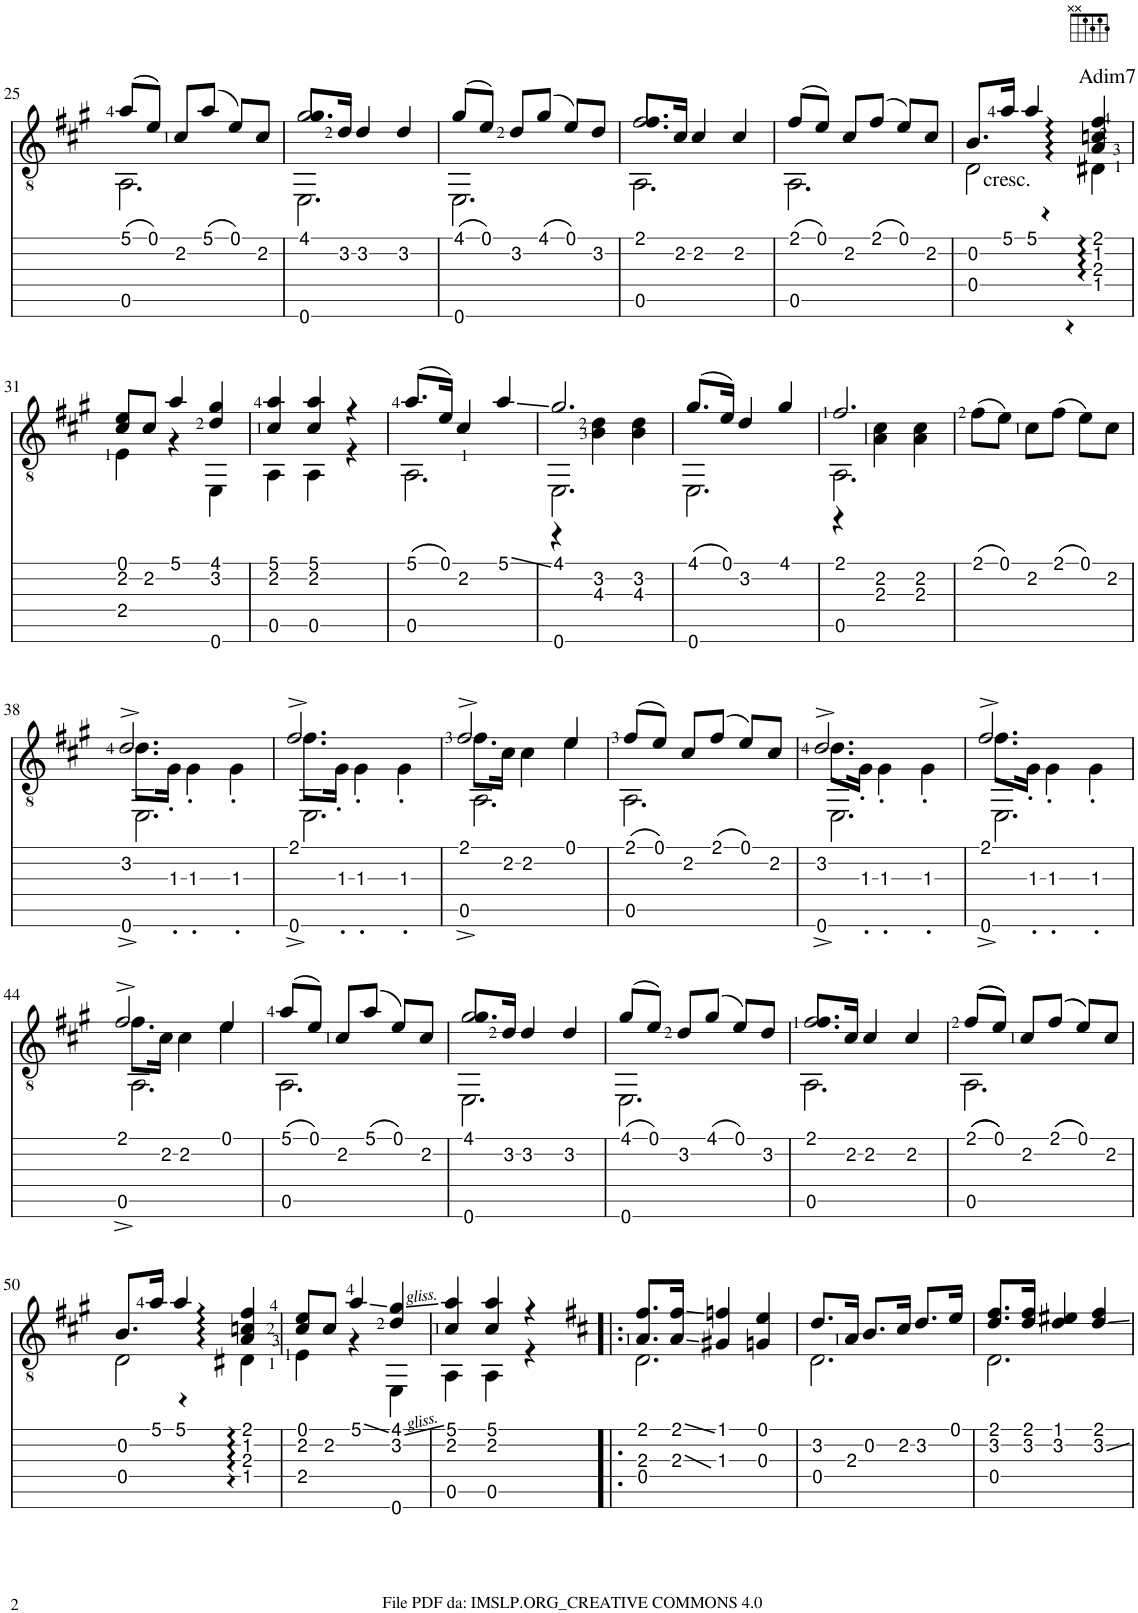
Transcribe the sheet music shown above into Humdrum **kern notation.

**kern	**kern
*part1	*part1
*staff2	*staff1
*I"Guitar	*
*I'Guit.	*
!!LO:PB:g=z
*	*clefGv2
*k[f#c#g#]	*k[f#c#g#]
*M3/4	*M3/4
=25	=25
*^	*^
8aL	2.AA	(8a/L	2.AA\
8eJ	.	8e/J)	.
8c#L	.	8c#/L	.
8aJ	.	(8a/J	.
8eL	.	8e/L)	.
8c#J	.	8c#/J	.
=26	=26	=26	=26
*	*^	*	*^
2.g#	2.EE	8.g#L	2.g#/	2.EE\	8.g#/L
.	.	16dJk	.	.	16d/Jk
.	.	4d	.	.	4d/
.	.	4d	.	.	4d/
*	*v	*v	*	*	*
*	*	*	*v	*v
=27	=27	=27	=27
8g#L	2.EE	(8g#/L	2.EE\
8eJ	.	8e/J)	.
8dL	.	8d/L	.
8g#J	.	(8g#/J	.
8eL	.	8e/L)	.
8dJ	.	8d/J	.
=28	=28	=28	=28
*	*^	*	*^
2.f#	2.AA	8.f#L	2.f#/	2.AA\	8.f#/L
.	.	16c#Jk	.	.	16c#/Jk
.	.	4c#	.	.	4c#/
.	.	4c#	.	.	4c#/
*	*v	*v	*	*	*
*	*	*	*v	*v
=29	=29	=29	=29
8f#L	2.AA	(8f#/L	2.AA\
8eJ	.	8e/J)	.
8c#L	.	8c#/L	.
8f#J	.	(8f#/J	.
8eL	.	8e/L)	.
8c#J	.	8c#/J	.
=30	=30	=30	=30
!LO:TX:a:t=cresc.	!	!	!
8.BL	2D	8.B/L	2D\
16aJk	.	16a/Jk	.
4a	.	4a/	.
!	!	!LO:TX:a:t=Adim7	!
4A 4c 4f#	4D#	4A/ 4cn/ 4f#/	4D#X\
!!LO:LB:g=z	!!
=31	=31	=31	=31
8c#\ 8e\L	4E	8c#/ 8e/L	4E\
8c#J	.	8c#/J	.
4a	4r	4a/	4r
4d 4g#	4EE	4d/ 4g#/	4EE\
=32	=32	=32	=32
4c# 4a	4AA	4c#/ 4a/	4AA\
4c# 4a	4AA	4c#/ 4a/	4AA\
4r	4r	4r	4r
=33	=33	=33	=33
8.aL	2.AA	(8.a/L	2.AA\
16eJk	.	16e/Jk)	.
4c#	.	4c#/	.
4a	.	4a/	.
=34	=34	=34	=34
*	*^	*	*^
2.g#	2.EE	4r	2.g#/	2.EE\	4r
.	.	4B 4d	.	.	4B\ 4d\
.	.	4B 4d	.	.	4B\ 4d\
*	*v	*v	*	*	*
*	*	*	*v	*v
=35	=35	=35	=35
8.g#L	2.EE	(8.g#/L	2.EE\
16eJk	.	16e/Jk)	.
4d	.	4d/	.
4g#	.	4g#/	.
=36	=36	=36	=36
*	*^	*	*^
2.f#	2.AA	4r	2.f#/	2.AA\	4r
.	.	4A 4c#	.	.	4A\ 4c#\
.	.	4A 4c#	.	.	4A\ 4c#\
*v	*v	*v	*	*	*
*	*v	*v	*v
=37	=37
8f#L	(8f#\L
8eJ	8e\J)
8c#L	8c#\L
8f#J	(8f#\J
8eL	8e\L)
8c#J	8c#\J
!!LO:LB:g=z
=38	=38
*^	*^
*	*^	*	*^
2.d^	2.EE	8.dL	2.d^/	2.EE\	8.d\L
.	.	16G#'Jk	.	.	16G#'\Jk
.	.	4G#'	.	.	4G#'\
.	.	4G#'	.	.	4G#'\
=39	=39	=39	=39	=39	=39
2.f#^	2.EE	8.f#L	2.f#^/	2.EE\	8.f#\L
.	.	16G#'Jk	.	.	16G#'\Jk
.	.	4G#'	.	.	4G#'\
.	.	4G#'	.	.	4G#'\
=40	=40	=40	=40	=40	=40
2f#^	2.AA	8.f#L	2f#^/	2.AA\	8.f#\L
.	.	16c#Jk	.	.	16c#\Jk
.	.	4c#	.	.	4c#\
4e	.	4e	4e/	.	4e\
*	*v	*v	*	*	*
*	*	*	*v	*v
=41	=41	=41	=41
8f#L	2.AA	(8f#/L	2.AA\
8eJ	.	8e/J)	.
8c#L	.	8c#/L	.
8f#J	.	(8f#/J	.
8eL	.	8e/L)	.
8c#J	.	8c#/J	.
=42	=42	=42	=42
*	*^	*	*^
2.d^	2.EE	8.dL	2.d^/	2.EE\	8.d\L
.	.	16G#'Jk	.	.	16G#'\Jk
.	.	4G#'	.	.	4G#'\
.	.	4G#'	.	.	4G#'\
=43	=43	=43	=43	=43	=43
2.f#^	2.EE	8.f#L	2.f#^/	2.EE\	8.f#\L
.	.	16G#'Jk	.	.	16G#'\Jk
.	.	4G#'	.	.	4G#'\
.	.	4G#'	.	.	4G#'\
!!LO:LB:g=z	!!	!!
=44	=44	=44	=44	=44	=44
2f#^	2.AA	8.f#L	2f#^/	2.AA\	8.f#\L
.	.	16c#Jk	.	.	16c#\Jk
.	.	4c#	.	.	4c#\
4e	.	4e	4e/	.	4e\
*	*v	*v	*	*	*
*	*	*	*v	*v
=45	=45	=45	=45
8aL	2.AA	(8a/L	2.AA\
8eJ	.	8e/J)	.
8c#L	.	8c#/L	.
8aJ	.	(8a/J	.
8eL	.	8e/L)	.
8c#J	.	8c#/J	.
=46	=46	=46	=46
*	*^	*	*^
2.g#	2.EE	8.g#L	2.g#/	2.EE\	8.g#/L
.	.	16dJk	.	.	16d/Jk
.	.	4d	.	.	4d/
.	.	4d	.	.	4d/
*	*v	*v	*	*	*
*	*	*	*v	*v
=47	=47	=47	=47
8g#L	2.EE	(8g#/L	2.EE\
8eJ	.	8e/J)	.
8dL	.	8d/L	.
8g#J	.	(8g#/J	.
8eL	.	8e/L)	.
8dJ	.	8d/J	.
=48	=48	=48	=48
*	*^	*	*^
2.f#	2.AA	8.f#L	2.f#/	2.AA\	8.f#/L
.	.	16c#Jk	.	.	16c#/Jk
.	.	4c#	.	.	4c#/
.	.	4c#	.	.	4c#/
*	*v	*v	*	*	*
*	*	*	*v	*v
=49	=49	=49	=49
8f#L	2.AA	((8f#/L	2.AA\
8eJ	.	8e/J))	.
8c#L	.	8c#/L	.
8f#J	.	((8f#/J	.
8eL	.	8e/L))	.
8c#J	.	8c#/J	.
!!LO:LB:g=z	!!
=50	=50	=50	=50
8.BL	2D	8.B/L	2D\
16aJk	.	16a/Jk	.
4a	.	4a/	.
4A 4cn 4f#	4D#X	4A/ 4cn/ 4f#/	4D#X\
=51	=51	=51	=51
8c#\ 8e\L	4E	8c#/ 8e/L	4E\
8c#J	.	8c#/J	.
4a	4r	4a/	4r
4d 4g#	4EE	4d/ 4g#/	4EE\
=52	=52	=52	=52
4c# 4a	4AA	4c#/ 4a/	4AA\
4c# 4a	4AA	4c#/ 4a/	4AA\
4r	4r	4r	4r
=53!|:	=53!|:	=53!|:	=53!|:
*k[f#c#]	*	*k[f#c#]	*
8.A\ 8.f#\L	2.D	8.A/ 8.f#/L	2.D\
16A\ 16f#\Jk	.	16A/ 16f#/Jk	.
4G#X 4fn	.	4G#X/ 4fn/	.
4Gn 4e	.	4Gn/ 4e/	.
=54	=54	=54	=54
8.dL	2.D	8.d/L	2.D\
16AJk	.	16A/Jk	.
8.BL	.	8.B/L	.
16c#Jk	.	16c#/Jk	.
8.dL	.	8.d/L	.
16eJk	.	16e/Jk	.
=55	=55	=55	=55
8.d\ 8.f#\L	2.D	8.d/ 8.f#/L	2.D\
16d\ 16f#\Jk	.	16d/ 16f#/Jk	.
4d 4e#X	.	4d/ 4e#X/	.
4d 4f#	.	4d/ 4f#/	.
*v	*v	*	*
*	*v	*v
=	=
*-	*-
